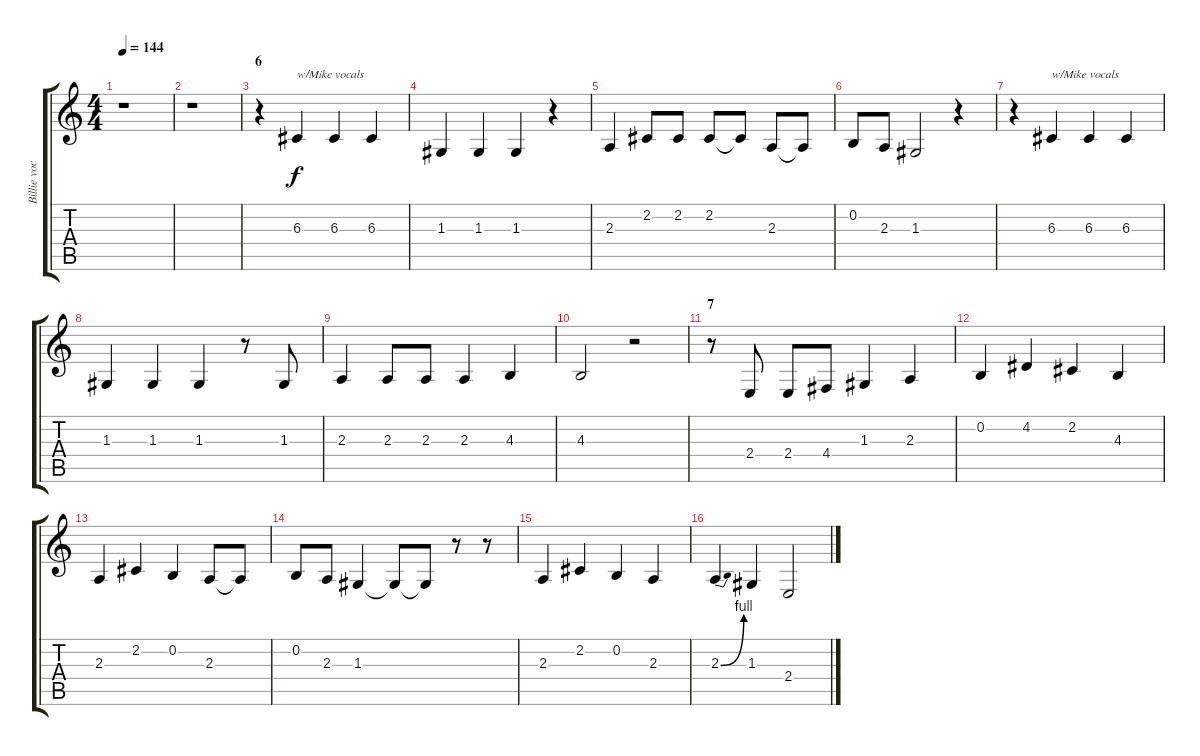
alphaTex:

\track ("Billie vocals" "Billie voc") {instrument harmonica}
\staff {score tabs}
\tuning (E4 B3 G3 D3 A2 E2) {hide}
\ts (4 4)
\tempo 144
\clef g2
\ks c
r.1{dy f} |
r.1 |
\section ("" "6")
r.4 6.3.4{txt "w/Mike vocals"} 6.3.4 6.3.4 |
1.3.4 1.3.4 1.3.4 r.4 |
2.3.4 2.2.8 2.2.8 2.2.8 2.2{t}.8 2.3.8 2.3{t}.8 |
0.2.8 2.3.8 1.3.2 r.4 |
r.4 6.3.4{txt "w/Mike vocals"} 6.3.4 6.3.4 |
1.3.4 1.3.4 1.3.4 r.8 1.3.8 |
2.3.4 2.3.8 2.3.8 2.3.4 4.3.4 |
4.3.2 r.2 |
\section ("" "7")
r.8 2.4.8 2.4.8 4.4.8 1.3.4 2.3.4 |
0.2.4 4.2.4 2.2.4 4.3.4 |
2.3.4 2.2.4 0.2.4 2.3.8 2.3{t}.8 |
0.2.8 2.3.8 1.3.4 1.3{t}.8 1.3{t}.8 r.8 r.8 |
2.3.4 2.2.4 0.2.4 2.3.4 |
2.3{be (bend 0 0 60 4)}.4 1.3.4 2.4.2
